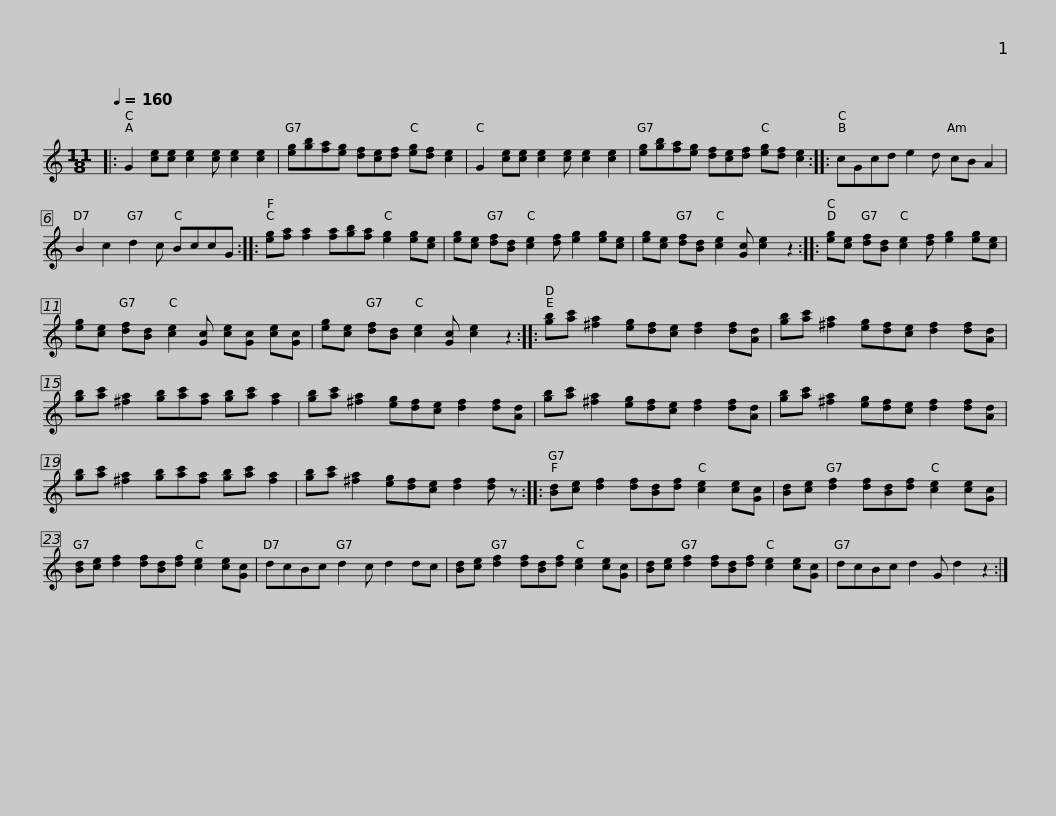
X:1
L:1/8
Q:1/4=160
M:11/8
I:linebreak $
K:C
V:1 treble
V:1
|: G2 [ce][ce] [ce]2 [ce] [ce]2 [ce]2 | [eg][gb][fa][eg] [df][ce][df] [eg][df] [ce]2 | G2 [ce][ce] [ce]2 [ce] [ce]2 [ce]2 | [eg][gb][fa][eg] [df][ce][df] [eg][df] [ce]2 ::$ cGcd e2 d cB A2 | %5
 B2 c2 d2 c BccG :: [eg][fa] [fa]2 [fa][gb][fa] [eg]2 [eg][ce] | [eg][ce] [df][Bd] [ce]2 [df] [eg]2 [eg][ce] |$ [eg][ce] [df][Bd] [ce]2 [Gc] [ce]2 z2 :: [eg][ce] [df][Bd] [ce]2 [df] [eg]2 [eg][ce] | %10
 [eg][ce] [df][Bd] [ce]2 [Gc] [ce][Gc] [ce][Gc] | [eg][ce] [df][Bd] [ce]2 [Gc] [ce]2 z2 ::$ [gb][ac'] [^fa]2 [eg][df][ce] [df]2 [df][Ad] | [gb][ac'] [^fa]2 [eg][df][ce] [df]2 [df][Ad] | [gb][ac'] [^fa]2 [gb][ac'][fa] [gb][ac'] [fa]2 |$ %15
 [gb][ac'] [^fa]2 [eg][df][ce] [df]2 [df][Ad] | [gb][ac'] [^fa]2 [eg][df][ce] [df]2 [df][Ad] | [gb][ac'] [^fa]2 [eg][df][ce] [df]2 [df][Ad] |$ [gb][ac'] [^fa]2 [gb][ac'][fa] [gb][ac'] [fa]2 | [gb][ac'] [^fa]2 [eg][df][ce] [df]2 [df] z :: %20
 [Bd][ce] [df]2 [df][Bd][df] [ce]2 [ce][Gc] | [Bd][ce] [df]2 [df][Bd][df] [ce]2 [ce][Gc] |$ [Bd][ce] [df]2 [df][Bd][df] [ce]2 [ce][Gc] | dcBc d2 c d2 dc | [Bd][ce] [df]2 [df][Bd][df] [ce]2 [ce][Gc] | %25
 [Bd][ce] [df]2 [df][Bd][df] [ce]2 [ce][Gc] | dcBc d2 G d2 z2 :| %27
